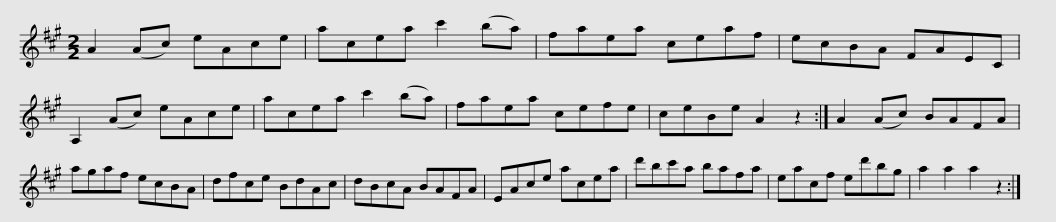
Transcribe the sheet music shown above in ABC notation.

X:1
L:1/8
M:2/2
I:linebreak $
K:A
V:1 treble
V:1
 A2 (Ac) eAce | acea c'2 (ba) | faea ceaf | ecBA FAEC | A,2 (Ac) eAce |$ %5
 acea c'2 (ba) | faea cefe | ceBe A2 z2 :| A2 (Ac) BAFA | agaf ecBA |$ %10
 dfce BdAc | dBcA BAFA | EAce acea | d'bc'a bafa | eacf ed'bg |$ %15
 a2 a2 a2 z2 :| %16
